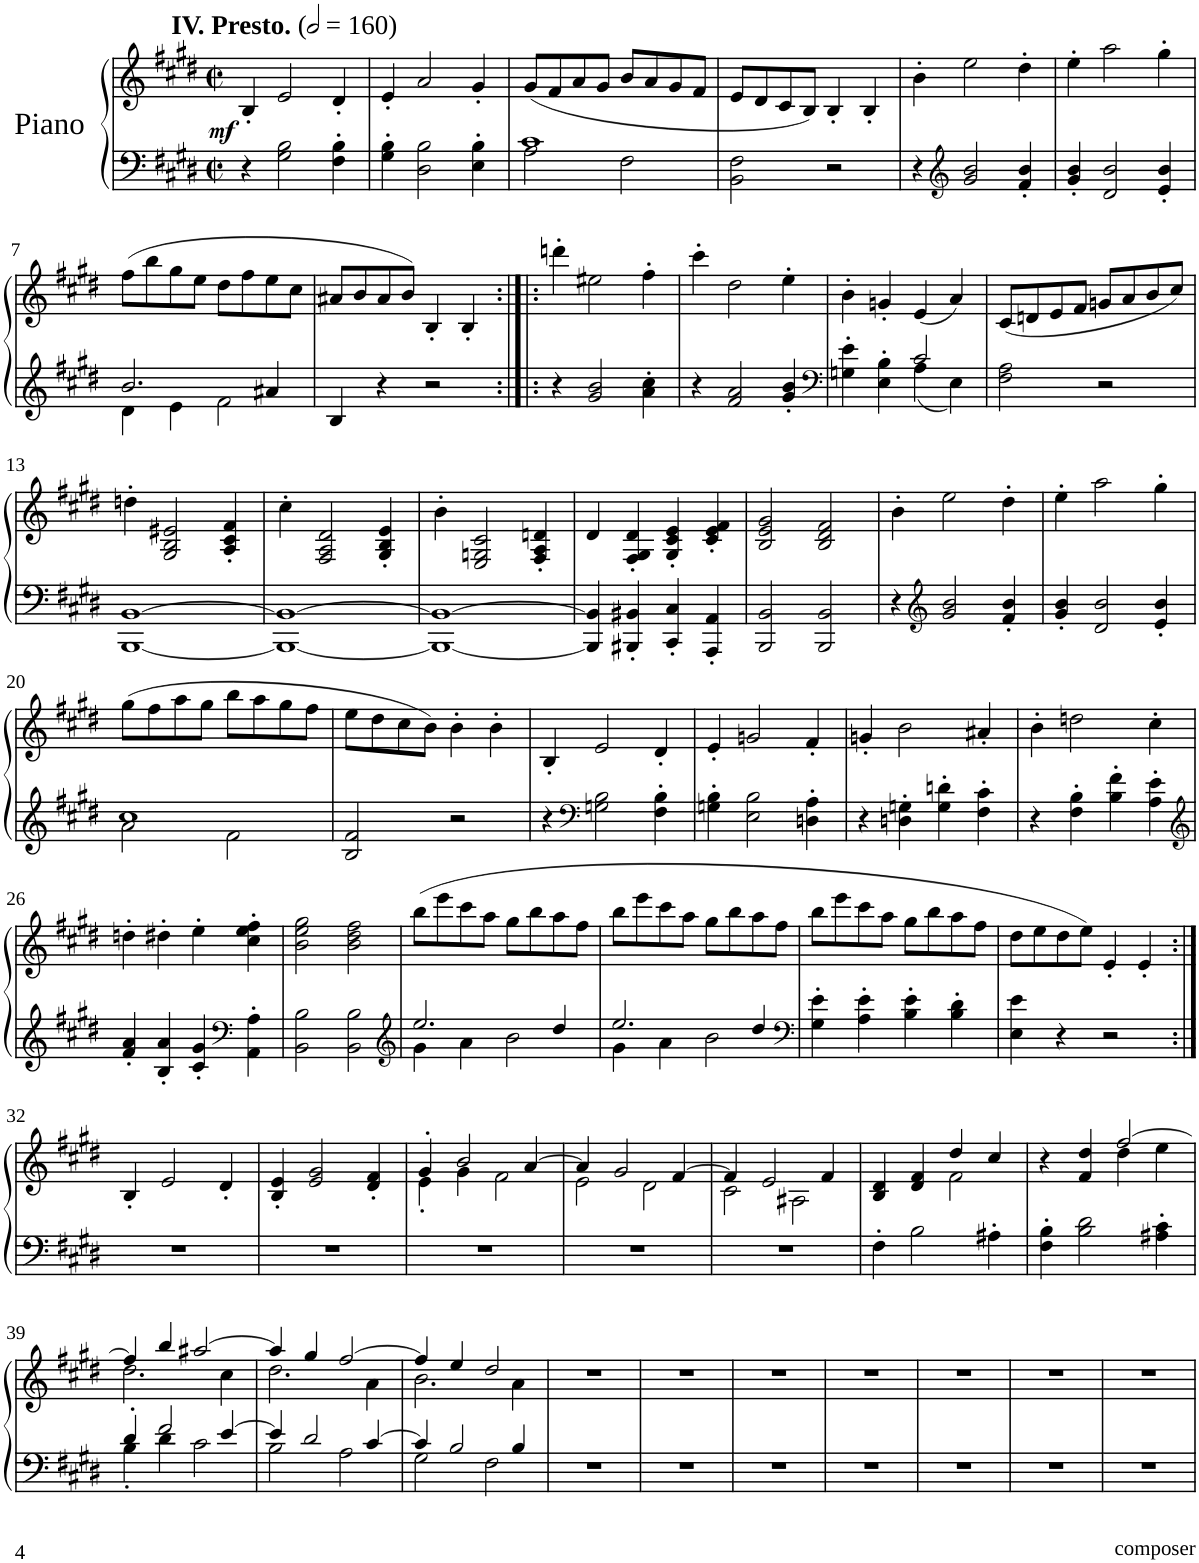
**kern	**kern	**dynam
*part1	*part1	*part1
*staff2	*staff1	*staff1/2
*I"Piano	*	*
*I'Pno	*	*
!!LO:PB:g=z
*clefF4	*clefG2	*
*k[f#c#g#d#]	*k[f#c#g#d#]	*
*M2/2	*M2/2	*
*met(c|)	*met(c|)	*
*MM320	*MM320	*
=1	=1	=1
!	!LO:TX:a:B:t=IV. Presto.	!
!	!	!LO:DY:b
4r	4B'/	mf
2G#\ 2B\	2e/	.
4F#\' 4B\'	4d#'/	.
=2	=2	=2
4G#\' 4B\'	4e'/	.
2D#\ 2B\	2a/	.
4E\' 4B\'	4g#'/	.
=3	=3	=3
*^	*	*
1c#	2A\	(8g#/L	.
.	.	8f#/	.
.	.	8a/	.
.	.	8g#/J	.
.	2F#\	8b/L	.
.	.	8a/	.
.	.	8g#/	.
.	.	8f#/J	.
*v	*v	*	*
=4	=4	=4
2BB\ 2F#\	8e/L	.
.	8d#/	.
.	8c#/	.
.	8B/J)	.
2r	4B'/	.
.	4B'/	.
=5	=5	=5
4r	4b'\	.
*clefG2	*	*
2g#/ 2b/	2ee\	.
4f#/' 4b/'	4dd#'\	.
=6	=6	=6
4g#/' 4b/'	4ee'\	.
2d#/ 2b/	2aa\	.
4e/' 4b/'	4gg#'\	.
!!LO:LB:g=z
=7	=7	=7
*^	*	*
2.b/	4d#\	(8ff#\L	.
.	.	8bb\	.
.	4e\	8gg#\	.
.	.	8ee\J	.
.	2f#\	8dd#\L	.
.	.	8ff#\	.
4a#X/	.	8ee\	.
.	.	8cc#\J	.
*v	*v	*	*
=8	=8	=8
4B/	8a#X/L	.
.	8b/	.
4r	8a#/	.
.	8b/J)	.
2r	4B'/	.
.	4B'/	.
=9:|!|:	=9:|!|:	=9:|!|:
4r	4dddn'\	.
2g#/ 2b/	2ee#X\	.
4a\' 4cc#\'	4ff#'\	.
=10	=10	=10
4r	4ccc#'\	.
2f#/ 2a/	2dd#\	.
4g#/' 4b/'	4ee'\	.
=11	=11	=11
*clefF4	*	*
*^	*	*
4Gn\'> 4e\'>	2ryy	4b'\	.
4E\'> 4B\'>	.	4gn'/	.
2c#/	4A\	(4e/	.
.	4E\	4a/)	.
*v	*v	*	*
=12	=12	=12
2F#\ 2A\	(8c#/L	.
.	8dn/	.
.	8e/	.
.	8f#/J	.
2r	8gn/L	.
.	8a/	.
.	8b/	.
.	8cc#/J)	.
!!LO:LB:g=z
=13	=13	=13
[1BBB [1BB	4ddn'\	.
.	2G#/ 2B/ 2e#X/	.
.	4A/' 4c#/' 4f#/'	.
=14	=14	=14
1BBB_ 1BB_	4cc#'\	.
.	2F#/ 2A/ 2d#/	.
.	4G#/' 4B/' 4e/'	.
=15	=15	=15
1BBB_ 1BB_	4b'\	.
.	2E/ 2Gn/ 2c#/	.
.	4F#/' 4A/' 4dn/'	.
=16	=16	=16
4BBB/] 4BB/]	4d#/	.
4BBB#X/' 4BB#X/'	4F#/' 4G#/' 4d#/'	.
4CC#/' 4C#/'	4G#/' 4c#/' 4e/'	.
4AAA/' 4AA/'	4c#/' 4e/' 4f#/'	.
=17	=17	=17
2BBB/ 2BB/	2B/ 2e/ 2g#/	.
2BBB/ 2BB/	2B/ 2d#/ 2f#/	.
=18	=18	=18
4r	4b'\	.
*clefG2	*	*
2g#/ 2b/	2ee\	.
4f#/' 4b/'	4dd#'\	.
=19	=19	=19
4g#/' 4b/'	4ee'\	.
2d#/ 2b/	2aa\	.
4e/' 4b/'	4gg#'\	.
!!LO:LB:g=z
=20	=20	=20
*^	*	*
1cc#	2a\	(8gg#\L	.
.	.	8ff#\	.
.	.	8aa\	.
.	.	8gg#\J	.
.	2f#\	8bb\L	.
.	.	8aa\	.
.	.	8gg#\	.
.	.	8ff#\J	.
*v	*v	*	*
=21	=21	=21
2B/ 2f#/	8ee\L	.
.	8dd#\	.
.	8cc#\	.
.	8b\J)	.
2r	4b'\	.
.	4b'\	.
=22	=22	=22
4r	4B'/	.
*clefF4	*	*
2Gn\ 2B\	2e/	.
4F#\' 4B\'	4d#'/	.
=23	=23	=23
4Gn\' 4B\'	4e'/	.
2E\ 2B\	2gn/	.
4Dn\' 4A\'	4f#'/	.
=24	=24	=24
4r	4gn'/	.
4Dn\' 4Gn\'	2b\	.
4G\' 4dn\'	.	.
4F#\' 4c#\'	4a#X'/	.
=25	=25	=25
4r	4b'\	.
4F#\' 4B\'	2ddn\	.
4B\' 4f#\'	.	.
4A\' 4e\'	4cc#'\	.
!!LO:LB:g=z
=26	=26	=26
*clefG2	*	*
4f#/' 4a/'	4ddn'\	.
4B/' 4a/'	4dd#X'\	.
4c#/' 4g#/'	4ee'\	.
*clefF4	*	*
4AA\' 4A\'	4cc#\' 4ee\' 4ff#\'	.
=27	=27	=27
2BB\ 2B\	2b\ 2ee\ 2gg#\	.
2BB\ 2B\	2b\ 2dd#\ 2ff#\	.
=28	=28	=28
*clefG2	*	*
*^	*	*
2.ee/	4g#\	(8bb\L	.
.	.	8eee\	.
.	4a\	8ccc#\	.
.	.	8aa\J	.
.	2b\	8gg#\L	.
.	.	8bb\	.
4dd#/	.	8aa\	.
.	.	8ff#\J	.
=29	=29	=29	=29
2.ee/	4g#\	8bb\L	.
.	.	8eee\	.
.	4a\	8ccc#\	.
.	.	8aa\J	.
.	2b\	8gg#\L	.
.	.	8bb\	.
4dd#/	.	8aa\	.
.	.	8ff#\J	.
*v	*v	*	*
=30	=30	=30
*clefF4	*	*
4G#\' 4e\'	8bb\L	.
.	8eee\	.
4A\' 4e\'	8ccc#\	.
.	8aa\J	.
4B\' 4e\'	8gg#\L	.
.	8bb\	.
4B\' 4d#\'	8aa\	.
.	8ff#\J	.
=31	=31	=31
4E\ 4e\	8dd#\L	.
.	8ee\	.
4r	8dd#\	.
.	8ee\J)	.
2r	4e'/	.
.	4e'/	.
!!LO:LB:g=z
=32:|!	=32:|!	=32:|!
1r	4B'/	.
.	2e/	.
.	4d#'/	.
=33	=33	=33
1r	4B/' 4e/'	.
.	2e/ 2g#/	.
.	4d#/' 4f#/'	.
=34	=34	=34
*	*^	*
1r	4g#'/	4e'\	.
.	2b/	4g#\	.
.	.	2f#\	.
.	[4a/	.	.
=35	=35	=35	=35
1r	4a/]	2e\	.
.	2g#/	.	.
.	.	2d#\	.
.	[4f#/	.	.
=36	=36	=36	=36
1r	4f#/]	2c#\	.
.	2e/	.	.
.	.	2A#X\	.
.	4f#/	.	.
=37	=37	=37	=37
4F#'\	4B/ 4d#/	2ryy	.
2B\	4d#/ 4f#/	.	.
.	4dd#/	2f#\	.
4A#X'\	4cc#/	.	.
=38	=38	=38	=38
4F#\' 4B\'	4r	2ryy	.
2B\ 2d#\	4f#/ 4dd#/	.	.
.	[2ff#/	4dd#\	.
4A#X\' 4c#\'	.	4ee\	.
!!LO:LB:g=z	!!
=39	=39	=39	=39
*^	*	*	*
4d#'/	4B'\	4ff#/]	2.dd#\	.
2f#/	4d#\	4bb/	.	.
.	2c#\	[2aa#X/	.	.
[4e/	.	.	4cc#\	.
=40	=40	=40	=40	=40
4e/]	2B\	4aa#/]	2.dd#\	.
2d#/	.	4gg#/	.	.
.	2A\	[2ff#/	.	.
[4c#/	.	.	4a\	.
=41	=41	=41	=41	=41
4c#/]	2G#\	4ff#/]	2.b\	.
2B/	.	4ee/	.	.
.	2F#\	2dd#/	.	.
4B/	.	.	4a\	.
*v	*v	*	*	*
*	*v	*v	*
=42	=42	=42
1r	1r	.
=43	=43	=43
1r	1r	.
=44	=44	=44
1r	1r	.
=45	=45	=45
1r	1r	.
=46	=46	=46
1r	1r	.
=47	=47	=47
1r	1r	.
=48	=48	=48
1r	1r	.
=	=	=
*-	*-	*-
